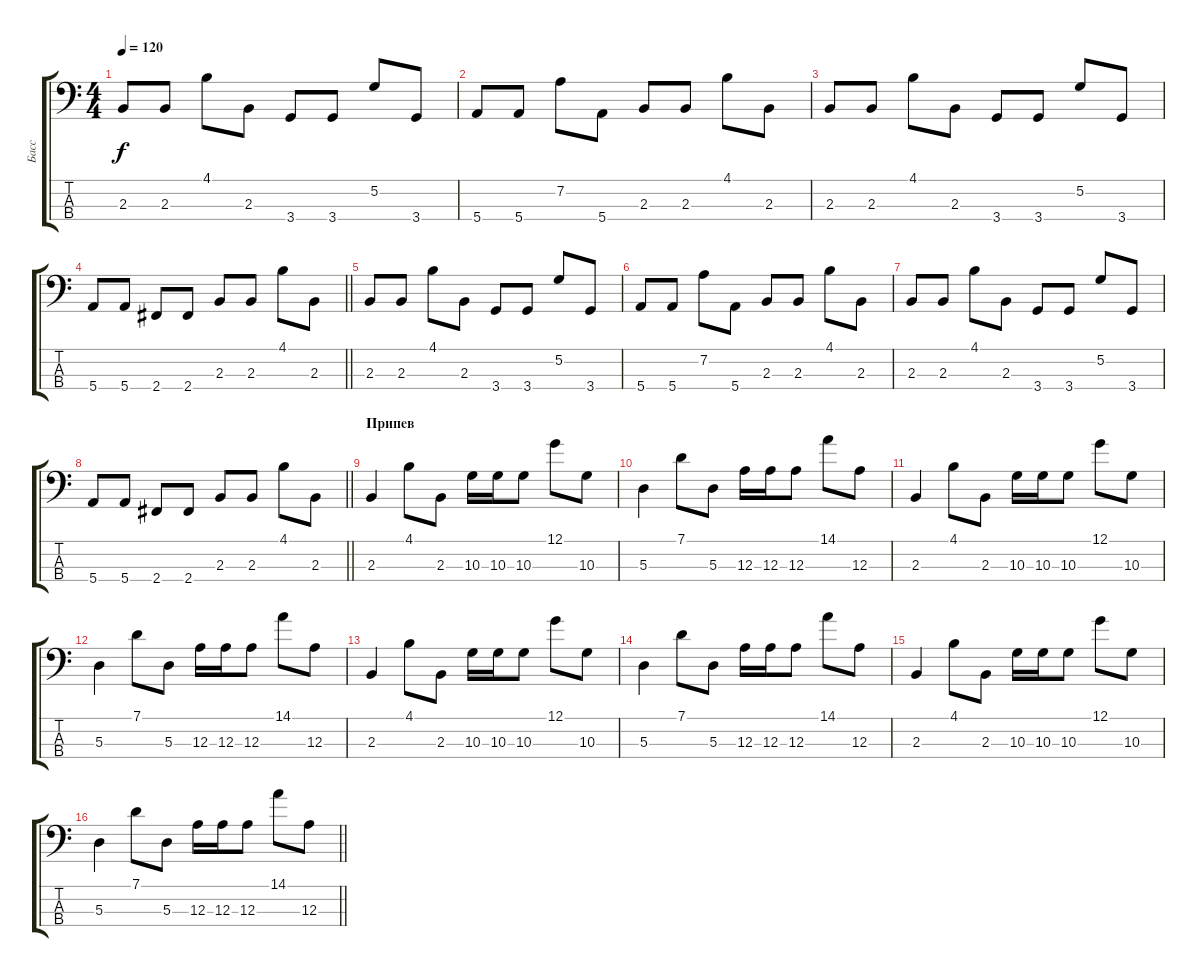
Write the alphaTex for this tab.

\track ("Басс" "Басс") {instrument electricbassfinger}
\staff {score tabs}
\tuning (G2 D2 A1 E1) {hide}
\ts (4 4)
\tempo 120
\clef f4
\ks c
2.3.8{dy f} 2.3.8 4.1.8 2.3.8 3.4.8 3.4.8 5.2.8 3.4.8 |
5.4.8 5.4.8 7.2.8 5.4.8 2.3.8 2.3.8 4.1.8 2.3.8 |
2.3.8 2.3.8 4.1.8 2.3.8 3.4.8 3.4.8 5.2.8 3.4.8 |
\barLineRight lightlight
5.4.8 5.4.8 2.4.8 2.4.8 2.3.8 2.3.8 4.1.8 2.3.8 |
2.3.8 2.3.8 4.1.8 2.3.8 3.4.8 3.4.8 5.2.8 3.4.8 |
5.4.8 5.4.8 7.2.8 5.4.8 2.3.8 2.3.8 4.1.8 2.3.8 |
2.3.8 2.3.8 4.1.8 2.3.8 3.4.8 3.4.8 5.2.8 3.4.8 |
\barLineRight lightlight
5.4.8 5.4.8 2.4.8 2.4.8 2.3.8 2.3.8 4.1.8 2.3.8 |
\section ("" "Припев")
2.3.4 4.1.8 2.3.8 10.3.16 10.3.16 10.3.8 12.1.8 10.3.8 |
5.3.4 7.1.8 5.3.8 12.3.16 12.3.16 12.3.8 14.1.8 12.3.8 |
2.3.4 4.1.8 2.3.8 10.3.16 10.3.16 10.3.8 12.1.8 10.3.8 |
5.3.4 7.1.8 5.3.8 12.3.16 12.3.16 12.3.8 14.1.8 12.3.8 |
2.3.4 4.1.8 2.3.8 10.3.16 10.3.16 10.3.8 12.1.8 10.3.8 |
5.3.4 7.1.8 5.3.8 12.3.16 12.3.16 12.3.8 14.1.8 12.3.8 |
2.3.4 4.1.8 2.3.8 10.3.16 10.3.16 10.3.8 12.1.8 10.3.8 |
\barLineRight lightlight
5.3.4 7.1.8 5.3.8 12.3.16 12.3.16 12.3.8 14.1.8 12.3.8
